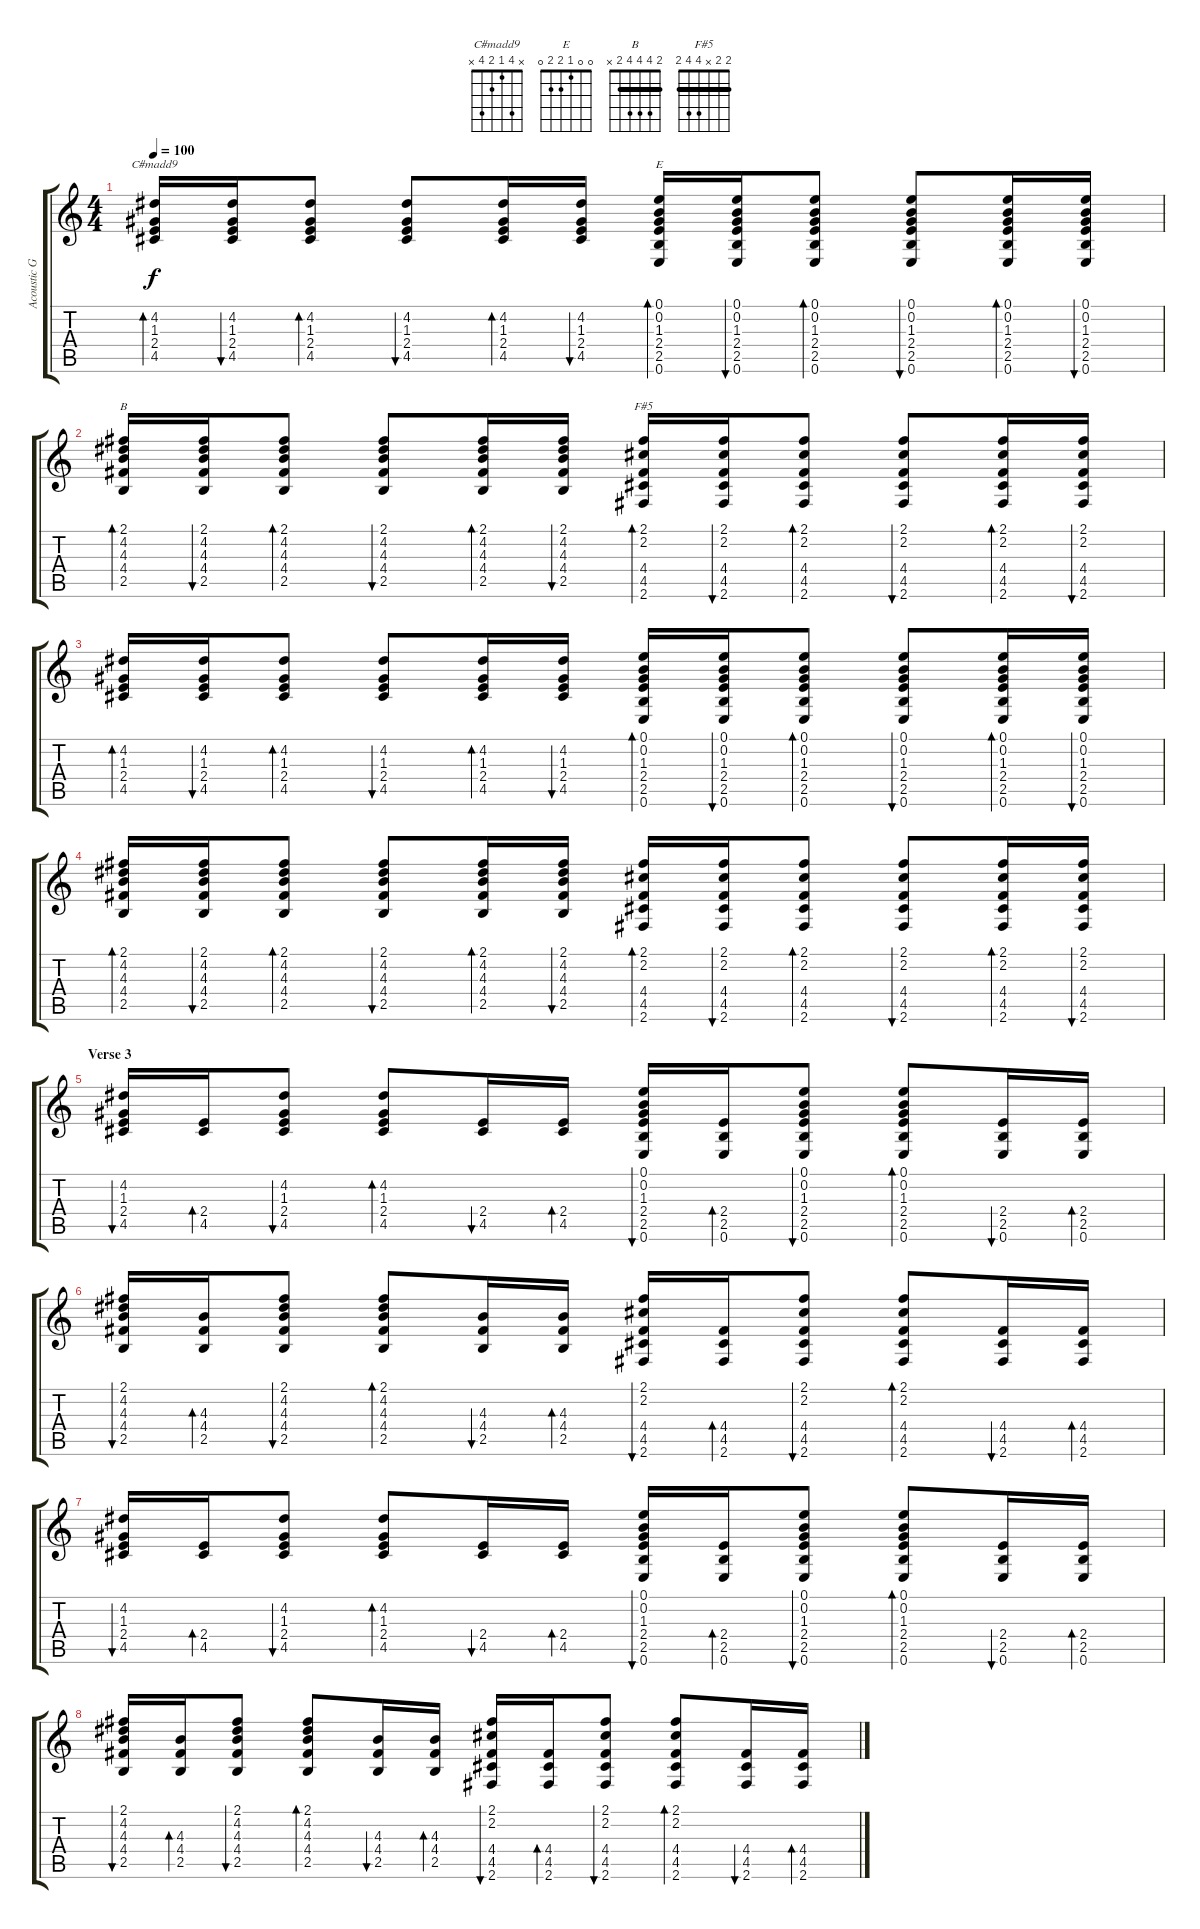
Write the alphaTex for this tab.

\track ("Acoustic Gtr." "Acoustic G") {instrument acousticguitarsteel}
\staff {score tabs}
\tuning (E4 B3 G3 D3 A2 E2) {hide}
\chord ("C#madd9" x 4 1 2 4 x)
\chord ("E" 0 0 1 2 2 0)
\chord ("B" 2 4 4 4 2 x) {barre 2}
\chord ("F#5" 2 2 x 4 4 2) {barre 2}
\ts (4 4)
\tempo 100
\clef g2
\ks c
(4.2 1.3 2.4 4.5).16{bd 30 ch "C#madd9" dy f} (4.2 1.3 2.4 4.5).16{bu 60} (4.2 1.3 2.4 4.5).8{bd 60} (4.2 1.3 2.4 4.5).8{bu 30} (4.2 1.3 2.4 4.5).16{bd 30} (4.2 1.3 2.4 4.5).16{bu 30} (0.1 0.2 1.3 2.4 2.5 0.6).16{bd 30 ch "E"} (0.1 0.2 1.3 2.4 2.5 0.6).16{bu 30} (0.1 0.2 1.3 2.4 2.5 0.6).8{bd 30} (0.1 0.2 1.3 2.4 2.5 0.6).8{bu 30} (0.1 0.2 1.3 2.4 2.5 0.6).16{bd 30} (0.1 0.2 1.3 2.4 2.5 0.6).16{bu 30} |
(2.1 4.2 4.3 4.4 2.5).16{bd 30 ch "B"} (2.1 4.2 4.3 4.4 2.5).16{bu 30} (2.1 4.2 4.3 4.4 2.5).8{bd 30} (2.1 4.2 4.3 4.4 2.5).8{bu 30} (2.1 4.2 4.3 4.4 2.5).16{bd 30} (2.1 4.2 4.3 4.4 2.5).16{bu 30} (2.1 2.2 4.4 4.5 2.6).16{bd 30 ch "F#5"} (2.1 2.2 4.4 4.5 2.6).16{bu 30} (2.1 2.2 4.4 4.5 2.6).8{bd 30} (2.1 2.2 4.4 4.5 2.6).8{bu 30} (2.1 2.2 4.4 4.5 2.6).16{bd 30} (2.1 2.2 4.4 4.5 2.6).16{bu 30} |
(4.2 1.3 2.4 4.5).16{bd 30} (4.2 1.3 2.4 4.5).16{bu 60} (4.2 1.3 2.4 4.5).8{bd 60} (4.2 1.3 2.4 4.5).8{bu 30} (4.2 1.3 2.4 4.5).16{bd 30} (4.2 1.3 2.4 4.5).16{bu 30} (0.1 0.2 1.3 2.4 2.5 0.6).16{bd 30} (0.1 0.2 1.3 2.4 2.5 0.6).16{bu 30} (0.1 0.2 1.3 2.4 2.5 0.6).8{bd 30} (0.1 0.2 1.3 2.4 2.5 0.6).8{bu 30} (0.1 0.2 1.3 2.4 2.5 0.6).16{bd 30} (0.1 0.2 1.3 2.4 2.5 0.6).16{bu 30} |
(2.1 4.2 4.3 4.4 2.5).16{bd 30} (2.1 4.2 4.3 4.4 2.5).16{bu 30} (2.1 4.2 4.3 4.4 2.5).8{bd 30} (2.1 4.2 4.3 4.4 2.5).8{bu 30} (2.1 4.2 4.3 4.4 2.5).16{bd 30} (2.1 4.2 4.3 4.4 2.5).16{bu 30} (2.1 2.2 4.4 4.5 2.6).16{bd 30} (2.1 2.2 4.4 4.5 2.6).16{bu 30} (2.1 2.2 4.4 4.5 2.6).8{bd 30} (2.1 2.2 4.4 4.5 2.6).8{bu 30} (2.1 2.2 4.4 4.5 2.6).16{bd 30} (2.1 2.2 4.4 4.5 2.6).16{bu 30} |
\section ("" "Verse 3")
(4.2 1.3 2.4 4.5).16{bu 30 volume 5} (2.4 4.5).16{bd 30} (4.2 1.3 2.4 4.5).8{bu 30} (4.2 1.3 2.4 4.5).8{bd 30} (2.4 4.5).16{bu 30} (2.4 4.5).16{bd 30} (0.1 0.2 1.3 2.4 2.5 0.6).16{bu 30} (2.4 2.5 0.6).16{bd 30} (0.1 0.2 1.3 2.4 2.5 0.6).8{bu 30} (0.1 0.2 1.3 2.4 2.5 0.6).8{bd 30} (2.4 2.5 0.6).16{bu 30} (2.4 2.5 0.6).16{bd 30} |
(2.1 4.2 4.3 4.4 2.5).16{bu 30} (4.3 4.4 2.5).16{bd 30} (2.1 4.2 4.3 4.4 2.5).8{bu 30} (2.1 4.2 4.3 4.4 2.5).8{bd 30} (4.3 4.4 2.5).16{bu 30} (4.3 4.4 2.5).16{bd 30} (2.1 2.2 4.4 4.5 2.6).16{bu 30} (4.4 4.5 2.6).16{bd 30} (2.1 2.2 4.4 4.5 2.6).8{bu 30} (2.1 2.2 4.4 4.5 2.6).8{bd 30} (4.4 4.5 2.6).16{bu 30} (4.4 4.5 2.6).16{bd 30} |
(4.2 1.3 2.4 4.5).16{bu 30} (2.4 4.5).16{bd 30} (4.2 1.3 2.4 4.5).8{bu 30} (4.2 1.3 2.4 4.5).8{bd 30} (2.4 4.5).16{bu 30} (2.4 4.5).16{bd 30} (0.1 0.2 1.3 2.4 2.5 0.6).16{bu 30} (2.4 2.5 0.6).16{bd 30} (0.1 0.2 1.3 2.4 2.5 0.6).8{bu 30} (0.1 0.2 1.3 2.4 2.5 0.6).8{bd 30} (2.4 2.5 0.6).16{bu 30} (2.4 2.5 0.6).16{bd 30} |
(2.1 4.2 4.3 4.4 2.5).16{bu 30} (4.3 4.4 2.5).16{bd 30} (2.1 4.2 4.3 4.4 2.5).8{bu 30} (2.1 4.2 4.3 4.4 2.5).8{bd 30} (4.3 4.4 2.5).16{bu 30} (4.3 4.4 2.5).16{bd 30} (2.1 2.2 4.4 4.5 2.6).16{bu 30} (4.4 4.5 2.6).16{bd 30} (2.1 2.2 4.4 4.5 2.6).8{bu 30} (2.1 2.2 4.4 4.5 2.6).8{bd 30} (4.4 4.5 2.6).16{bu 30} (4.4 4.5 2.6).16{bd 30}
